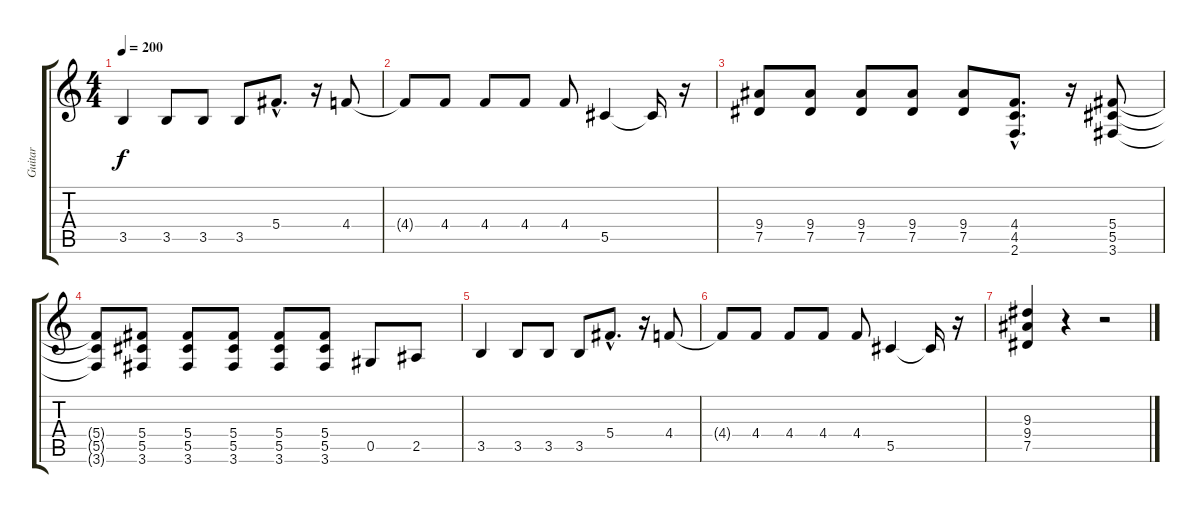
\track ("Guitar" "Guitar") {instrument distortionguitar}
\staff {score tabs}
\tuning (Eb4 Bb3 Gb3 Db3 Ab2 Eb2) {hide}
\ts (4 4)
\tempo 200
\clef g2
\ks c
3.5.4{dy f} 3.5.8 3.5.8 3.5.8 5.4{hac}.8{d} r.16 4.4.8 |
4.4{t}.8 4.4.8 4.4.8 4.4.8 4.4.8 5.5.4 5.5{t}.16 r.16 |
(9.4 7.5).8 (9.4 7.5).8 (9.4 7.5).8 (9.4 7.5).8 (9.4 7.5).8 (4.4{hac} 4.5{hac} 2.6{hac}).8{d} r.16 (5.4 5.5 3.6).8 |
(5.4{t} 5.5{t} 3.6{t}).8 (5.4 5.5 3.6).8 (5.4 5.5 3.6).8 (5.4 5.5 3.6).8 (5.4 5.5 3.6).8 (5.4 5.5 3.6).8 0.5.8 2.5.8 |
3.5.4 3.5.8 3.5.8 3.5.8 5.4{hac}.8{d} r.16 4.4.8 |
4.4{t}.8 4.4.8 4.4.8 4.4.8 4.4.8 5.5.4 5.5{t}.16 r.16 |
(9.3 9.4 7.5).4 r.4 r.2
